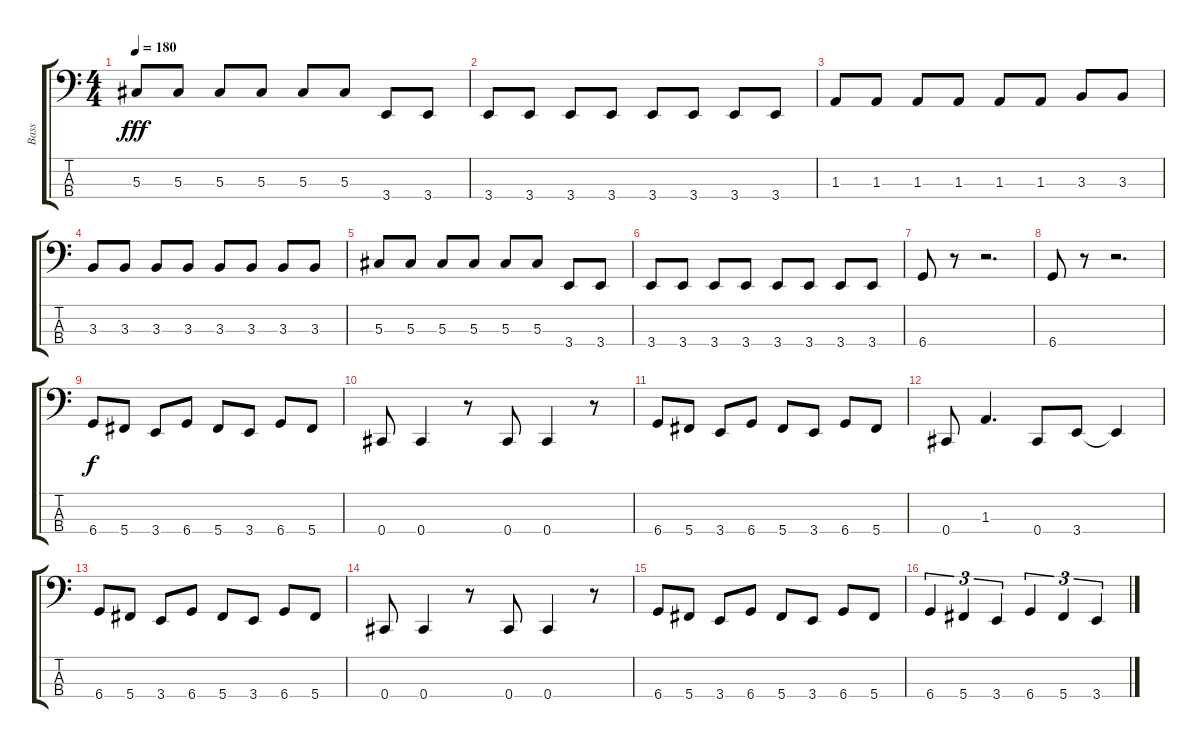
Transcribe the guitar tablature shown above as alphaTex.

\track ("Bass" "Bass") {instrument electricbassfinger}
\staff {score tabs}
\tuning (Gb2 Db2 Ab1 Db1) {hide}
\ts (4 4)
\tempo 180
\clef f4
\ks c
5.3.8{dy fff} 5.3.8 5.3.8 5.3.8 5.3.8 5.3.8 3.4.8 3.4.8 |
3.4.8 3.4.8 3.4.8 3.4.8 3.4.8 3.4.8 3.4.8 3.4.8 |
1.3.8 1.3.8 1.3.8 1.3.8 1.3.8 1.3.8 3.3.8 3.3.8 |
3.3.8 3.3.8 3.3.8 3.3.8 3.3.8 3.3.8 3.3.8 3.3.8 |
5.3.8 5.3.8 5.3.8 5.3.8 5.3.8 5.3.8 3.4.8 3.4.8 |
3.4.8 3.4.8 3.4.8 3.4.8 3.4.8 3.4.8 3.4.8 3.4.8 |
6.4.8 r.8 r.2{d} |
6.4.8 r.8 r.2{d} |
6.4.8{dy f} 5.4.8 3.4.8 6.4.8 5.4.8 3.4.8 6.4.8 5.4.8 |
0.4.8 0.4.4 r.8 0.4.8 0.4.4 r.8 |
6.4.8 5.4.8 3.4.8 6.4.8 5.4.8 3.4.8 6.4.8 5.4.8 |
0.4.8 1.3.4{d} 0.4.8 3.4.8 3.4{t}.4 |
6.4.8 5.4.8 3.4.8 6.4.8 5.4.8 3.4.8 6.4.8 5.4.8 |
0.4.8 0.4.4 r.8 0.4.8 0.4.4 r.8 |
6.4.8 5.4.8 3.4.8 6.4.8 5.4.8 3.4.8 6.4.8 5.4.8 |
6.4.4{tu (3 2)} 5.4.4{tu (3 2)} 3.4.4{tu (3 2)} 6.4.4{tu (3 2)} 5.4.4{tu (3 2)} 3.4.4{tu (3 2)}
